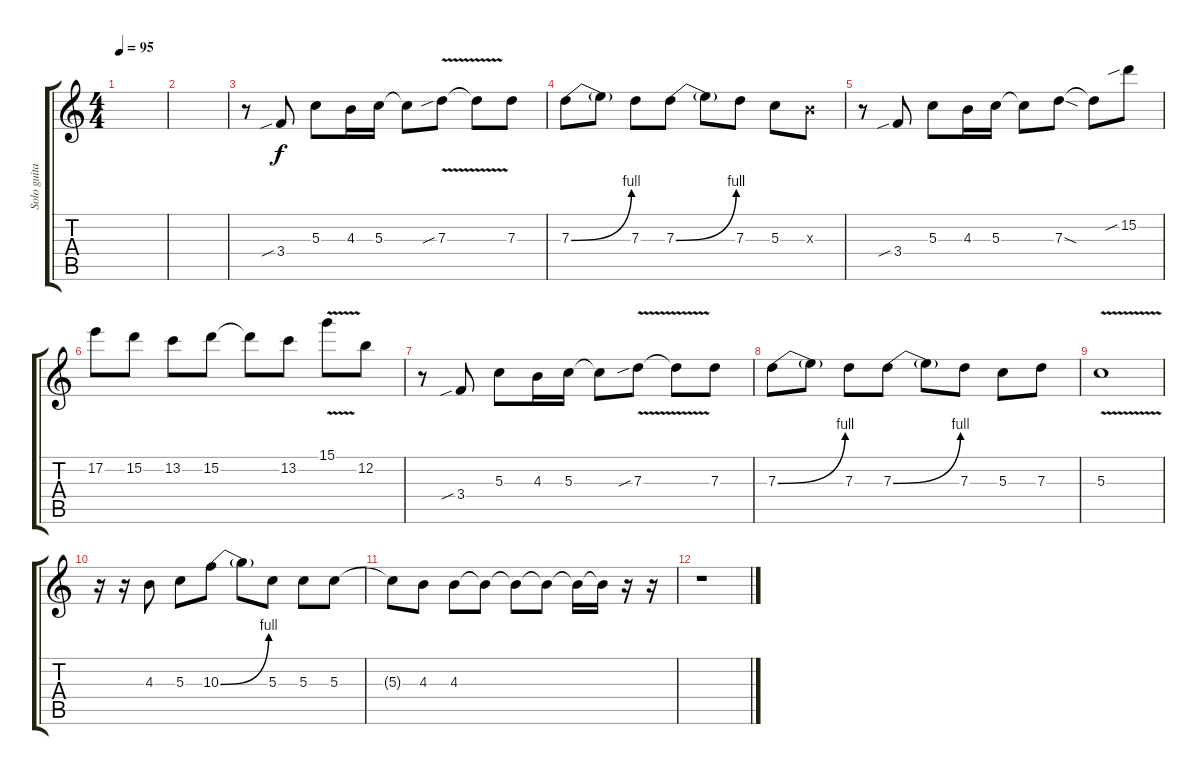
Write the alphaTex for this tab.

\track ("Solo guitar" "Solo guita") {instrument overdrivenguitar}
\staff {score tabs}
\tuning (E4 B3 G3 D3 A2 E2) {hide}
\ts (4 4)
\tempo 95
\clef g2
\ks c
|
|
r.8{instrument overdrivenguitar} 3.4{sib}.8 5.3.8 4.3.16 5.3.16 5.3{t}.8 7.3{v sib}.8 7.3{t}.8 7.3.8 |
7.3{be (bend 0 0 60 4)}.8 7.3{t}.8 7.3.8 7.3{be (bend 0 0 60 4)}.8 7.3{t}.8 7.3.8 5.3.8 4.3{x}.8 |
r.8 3.4{sib}.8 5.3.8 4.3.16 5.3.16 5.3{t}.8 7.3{sod}.8 7.3{t}.8 15.2{sib}.8 |
17.2.8 15.2.8 13.2.8 15.2.8 15.2{t}.8 13.2.8 15.1{v}.8 12.2.8 |
r.8 3.4{sib}.8 5.3.8 4.3.16 5.3.16 5.3{t}.8 7.3{v sib}.8 7.3{t}.8 7.3.8 |
7.3{be (bend 0 0 60 4)}.8 7.3{t}.8 7.3.8 7.3{be (bend 0 0 60 4)}.8 7.3{t}.8 7.3.8 5.3.8 7.3.8 |
5.3{v}.1 |
r.16 r.16 4.3.8 5.3.8 10.3{be (bend 0 0 60 4)}.8 10.3{t}.8 5.3.8 5.3.8 5.3.8 |
5.3{t}.8 4.3.8 4.3.8 4.3{t}.8 4.3{t}.8 4.3{t}.8 4.3{t}.16 4.3{t}.16 r.16 r.16 |
r.1
